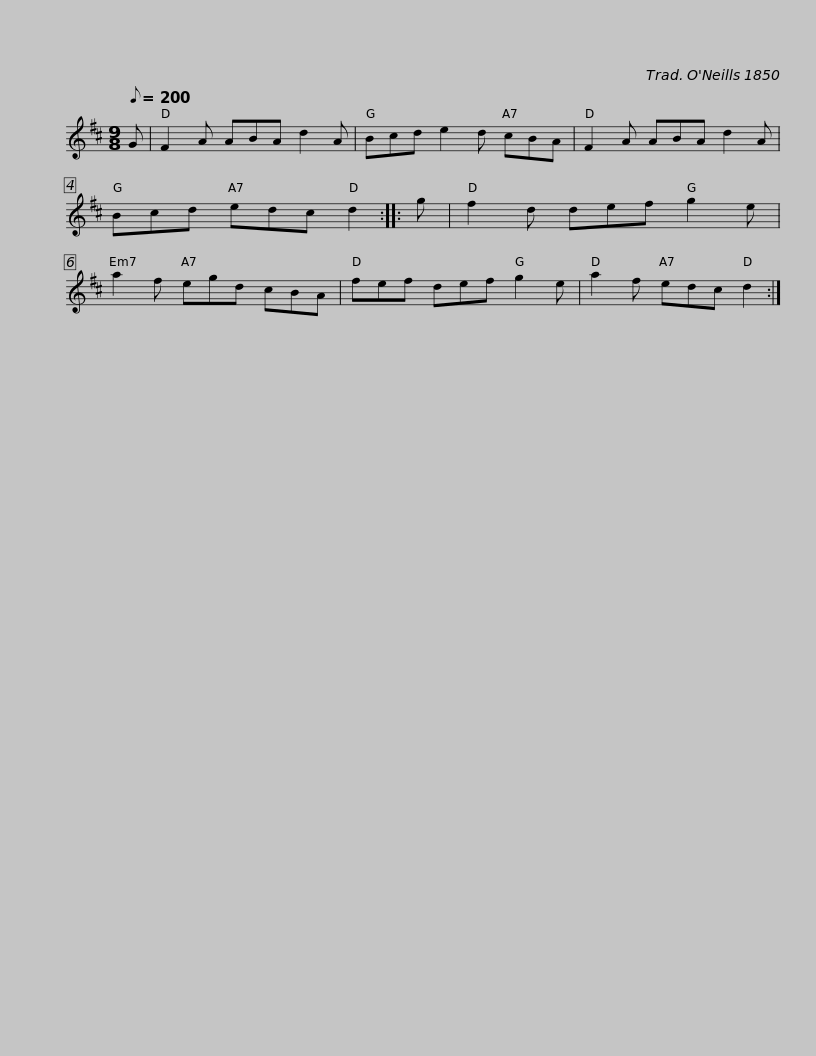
X:1
L:1/8
Q:1/8=200
M:9/8
I:linebreak $
K:D
V:1 treble
V:1
 G | F2 A ABA d2 A | Bcd e2 d cBA | F2 A ABA d2 A | Bcd edc d2 :: %5
 g | f2 d def g2 e |$ a2 f egd cBA | fef def g2 e | a2 f edc d2 :| %10
